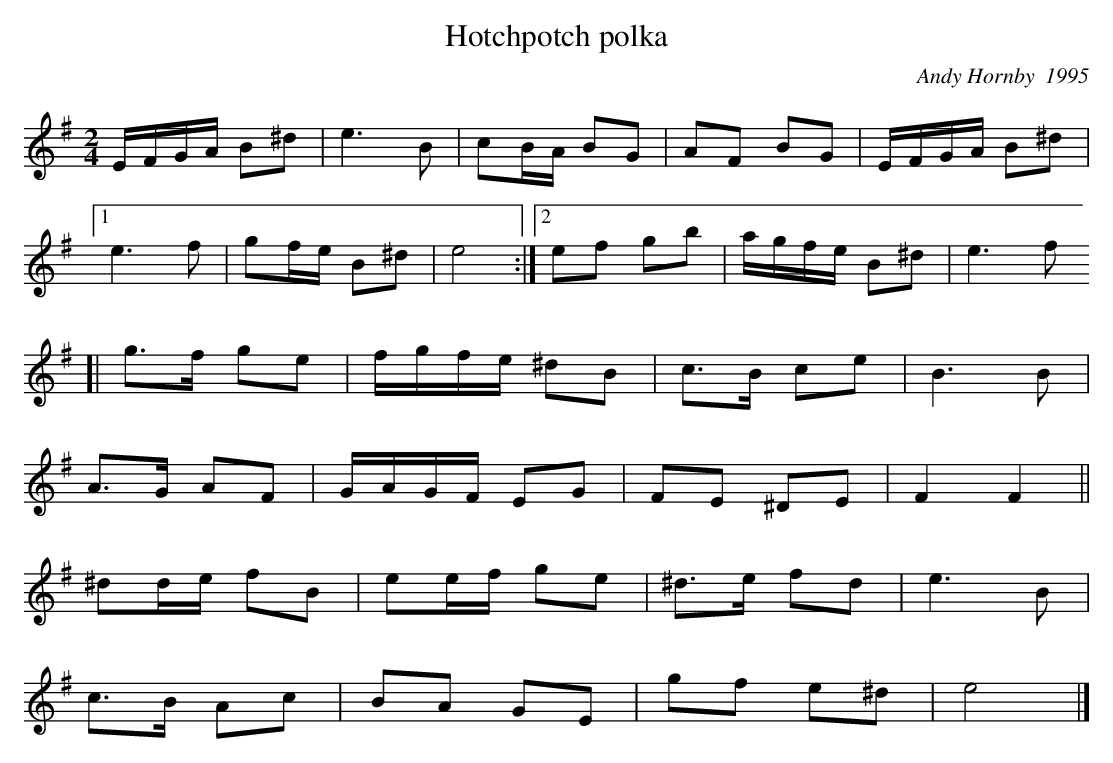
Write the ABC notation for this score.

X:1
T:Hotchpotch polka
C:Andy Hornby  1995
L:1/16
M:2/4
K:G major
EFGA B2^d2|e6B2|c2BA B2G2|A2F2 B2G2|EFGA B2^d2|
[1e6f2|g2fe B2^d2|e8:|[2e2f2 g2b2|agfe B2^d2|e6f2
[|g3f g2e2|fgfe ^d2B2|c3B c2e2|B6B2|
A3G A2F2|GAGF E2G2|F2E2 ^D2E2|F4F4||
^d2de f2B2|e2ef g2e2|^d3e f2d2|e6B2|
c3B A2c2|B2A2 G2E2|g2f2 e2^d2|e8|]
